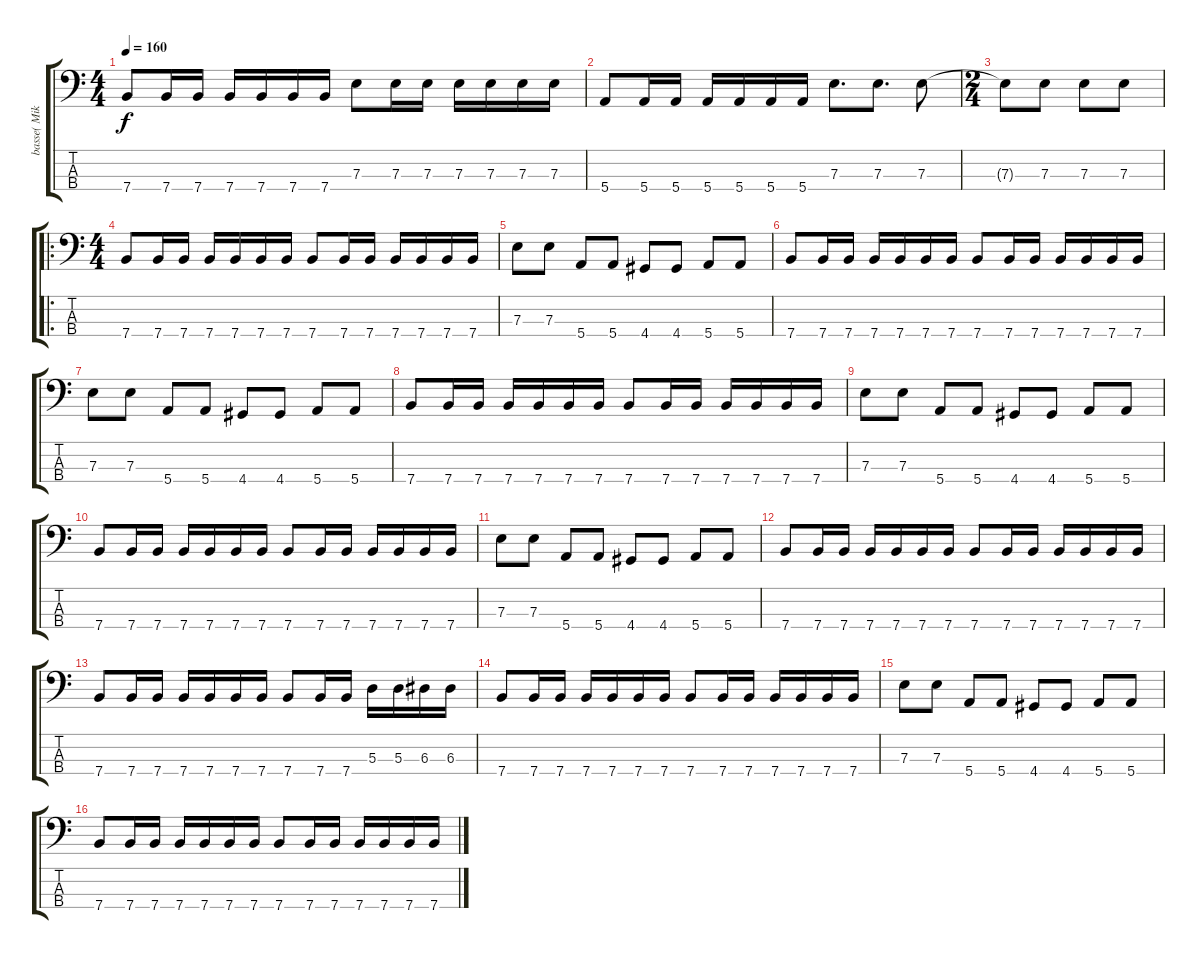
\track ("basse( Mike ) " "basse( Mik") {instrument electricbasspick}
\staff {score tabs}
\tuning (G2 D2 A1 E1) {hide}
\ts (4 4)
\tempo 160
\clef f4
\ks c
7.4.8{dy f} 7.4.16 7.4.16 7.4.16 7.4.16 7.4.16 7.4.16 7.3.8 7.3.16 7.3.16 7.3.16 7.3.16 7.3.16 7.3.16 |
5.4.8 5.4.16 5.4.16 5.4.16 5.4.16 5.4.16 5.4.16 7.3.8{d} 7.3.8{d} 7.3.8 |
\ts (2 4)
7.3{t}.8 7.3.8 7.3.8 7.3.8 |
\ro
\ts (4 4)
7.4.8 7.4.16 7.4.16 7.4.16 7.4.16 7.4.16 7.4.16 7.4.8 7.4.16 7.4.16 7.4.16 7.4.16 7.4.16 7.4.16 |
7.3.8 7.3.8 5.4.8 5.4.8 4.4.8 4.4.8 5.4.8 5.4.8 |
7.4.8 7.4.16 7.4.16 7.4.16 7.4.16 7.4.16 7.4.16 7.4.8 7.4.16 7.4.16 7.4.16 7.4.16 7.4.16 7.4.16 |
7.3.8 7.3.8 5.4.8 5.4.8 4.4.8 4.4.8 5.4.8 5.4.8 |
7.4.8 7.4.16 7.4.16 7.4.16 7.4.16 7.4.16 7.4.16 7.4.8 7.4.16 7.4.16 7.4.16 7.4.16 7.4.16 7.4.16 |
7.3.8 7.3.8 5.4.8 5.4.8 4.4.8 4.4.8 5.4.8 5.4.8 |
7.4.8 7.4.16 7.4.16 7.4.16 7.4.16 7.4.16 7.4.16 7.4.8 7.4.16 7.4.16 7.4.16 7.4.16 7.4.16 7.4.16 |
7.3.8 7.3.8 5.4.8 5.4.8 4.4.8 4.4.8 5.4.8 5.4.8 |
7.4.8 7.4.16 7.4.16 7.4.16 7.4.16 7.4.16 7.4.16 7.4.8 7.4.16 7.4.16 7.4.16 7.4.16 7.4.16 7.4.16 |
7.4.8 7.4.16 7.4.16 7.4.16 7.4.16 7.4.16 7.4.16 7.4.8 7.4.16 7.4.16 5.3.16 5.3.16 6.3.16 6.3.16 |
7.4.8 7.4.16 7.4.16 7.4.16 7.4.16 7.4.16 7.4.16 7.4.8 7.4.16 7.4.16 7.4.16 7.4.16 7.4.16 7.4.16 |
7.3.8 7.3.8 5.4.8 5.4.8 4.4.8 4.4.8 5.4.8 5.4.8 |
7.4.8 7.4.16 7.4.16 7.4.16 7.4.16 7.4.16 7.4.16 7.4.8 7.4.16 7.4.16 7.4.16 7.4.16 7.4.16 7.4.16
